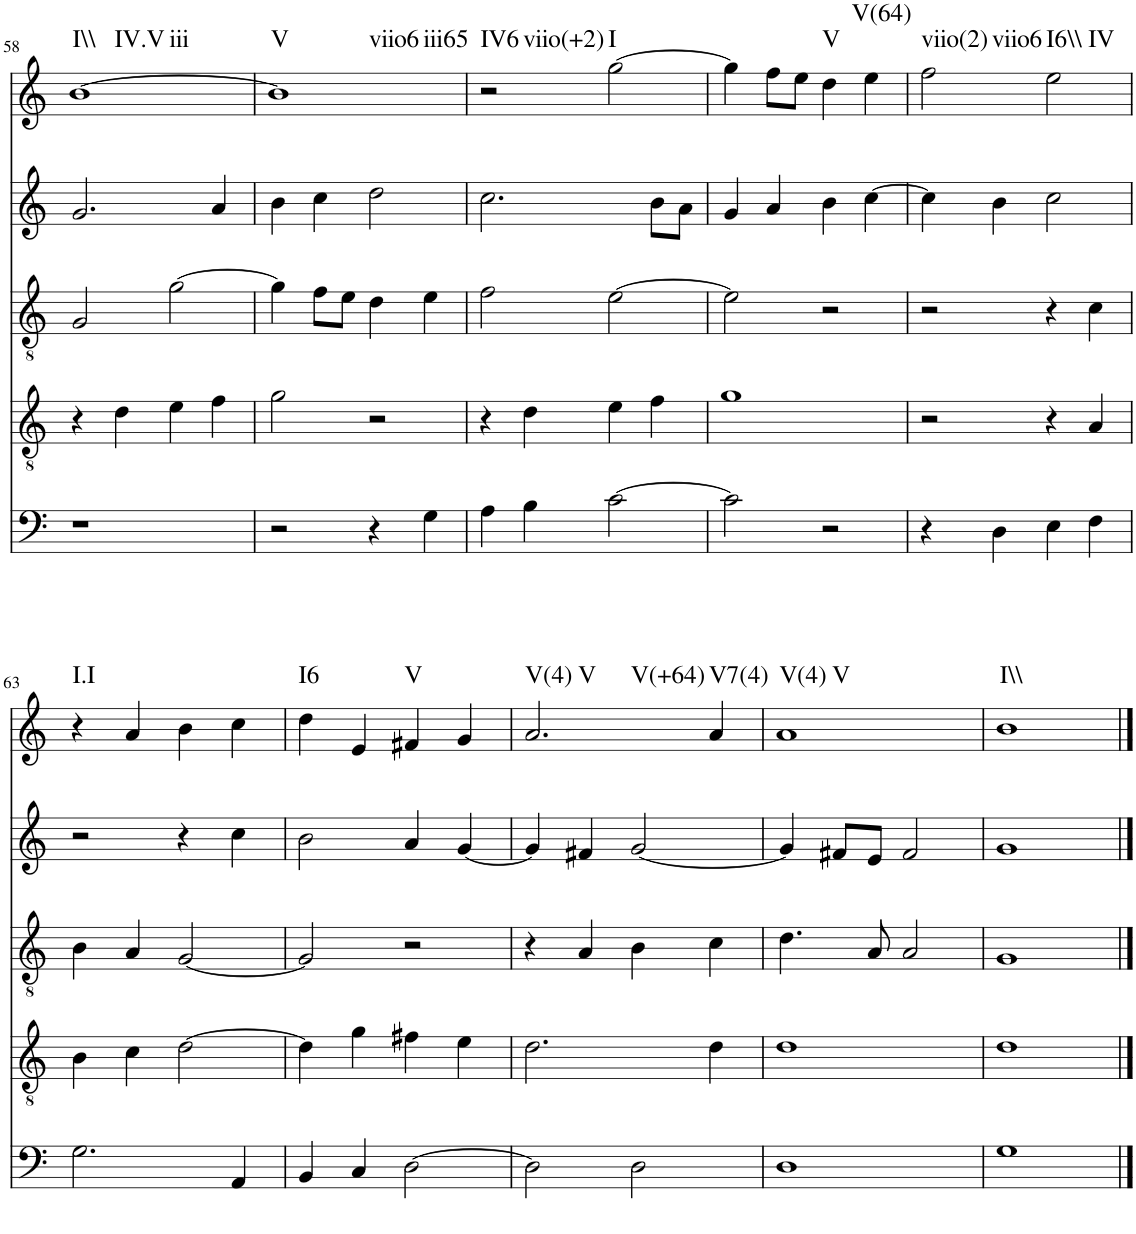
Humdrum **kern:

**kern	**kern	**kern	**kern	**kern	**harte
*part5	*part4	*part3	*part2	*part1	*part1
*staff5	*staff4	*staff3	*staff2	*staff1	*
*I"vox	*I"vox	*I"vox	*I"vox	*I"vox	*
!!LO:PB:g=z
*clefF4	*clefGv2	*clefGv2	*clefG2	*clefG2	*
*k[]	*k[]	*k[]	*k[]	*k[]	*
*M4/4	*M4/4	*M4/4	*M4/4	*M4/4	*
=58	=58	=58	=58	=58	=58
!	!	!	!	!	!LO:H:n=1:kt=I\\
!	!	!	!	!	!LO:H:n=2:kt=IV.V
!	!	!	!	!	!LO:H:n=3:kt=iii
1r	4r	2G/	2.g/	[1b	N N N
.	4d\	.	.	.	.
.	4e\	[2g\	.	.	.
.	4f\	.	4a/	.	.
=59	=59	=59	=59	=59	=59
!	!	!	!	!	!LO:H:n=1:kt=V
!	!	!	!	!	!LO:H:n=2:kt=viio6
!	!	!	!	!	!LO:H:n=3:kt=iii65
2r	2g\	4g\]	4b\	1b]	N N N
.	.	8f\L	4cc\	.	.
.	.	8e\J	.	.	.
4r	2r	4d\	2dd\	.	.
4G\	.	4e\	.	.	.
=60	=60	=60	=60	=60	=60
!	!	!	!	!	!LO:H:n=1:kt=IV6
!	!	!	!	!	!LO:H:n=2:kt=viio(+2)
4A\	4r	2f\	2.cc\	2r	N N
4B\	4d\	.	.	.	.
!	!	!	!	!	!LO:H:kt=I
[2c\	4e\	[2e\	.	[2gg\	N
.	4f\	.	8b\L	.	.
.	.	.	8a\J	.	.
=61	=61	=61	=61	=61	=61
2c\]	1g	2e\]	4g/	4gg\]	.
.	.	.	4a/	8ff\L	.
.	.	.	.	8ee\J	.
!	!	!	!	!	!LO:H:kt=V
2r	.	2r	4b\	4dd\	N
!	!	!	!	!	!LO:H:kt=V(64)
.	.	.	[4cc\	4ee\	N
=62	=62	=62	=62	=62	=62
!	!	!	!	!	!LO:H:n=1:kt=viio(2)
!	!	!	!	!	!LO:H:n=2:kt=viio6
4r	2r	2r	4cc\]	2ff\	N N
4D\	.	.	4b\	.	.
!	!	!	!	!	!LO:H:n=1:kt=I6\\
!	!	!	!	!	!LO:H:n=2:kt=IV
4E\	4r	4r	2cc\	2ee\	N N
4F\	4A/	4c\	.	.	.
!!LO:LB:g=z
=63	=63	=63	=63	=63	=63
!	!	!	!	!	!LO:H:kt=I.I
2.G\	4B\	4B\	2r	4r	N
.	4c\	4A/	.	4a/	.
.	[2d\	[2G/	4r	4b\	.
4AA/	.	.	4cc\	4cc\	.
=64	=64	=64	=64	=64	=64
!	!	!	!	!	!LO:H:kt=I6
4BB/	4d\]	2G/]	2b\	4dd\	N
4C/	4g\	.	.	4e/	.
!	!	!	!	!	!LO:H:kt=V
[2D\	4f#X\	2r	4a/	4f#X/	N
.	4e\	.	[4g/	4g/	.
=65	=65	=65	=65	=65	=65
!	!	!	!	!	!LO:H:n=1:kt=V(4)
!	!	!	!	!	!LO:H:n=2:kt=V
!	!	!	!	!	!LO:H:n=3:kt=V(+64)
2D\]	2.d\	4r	4g/]	2.a/	N N N
.	.	4A/	4f#X/	.	.
2D\	.	4B\	[2g/	.	.
!	!	!	!	!	!LO:H:kt=V7(4)
.	4d\	4c\	.	4a/	N
=66	=66	=66	=66	=66	=66
!	!	!	!	!	!LO:H:n=1:kt=V(4)
!	!	!	!	!	!LO:H:n=2:kt=V
1D	1d	4.d\	4g/]	1a	N N
.	.	.	8f#X/L	.	.
.	.	8A/	8e/J	.	.
.	.	2A/	2f#/	.	.
=67	=67	=67	=67	=67	=67
!	!	!	!	!	!LO:H:kt=I\\
1G	1d	1G	1g	1b	N
==	==	==	==	==	==
*-	*-	*-	*-	*-	*-
